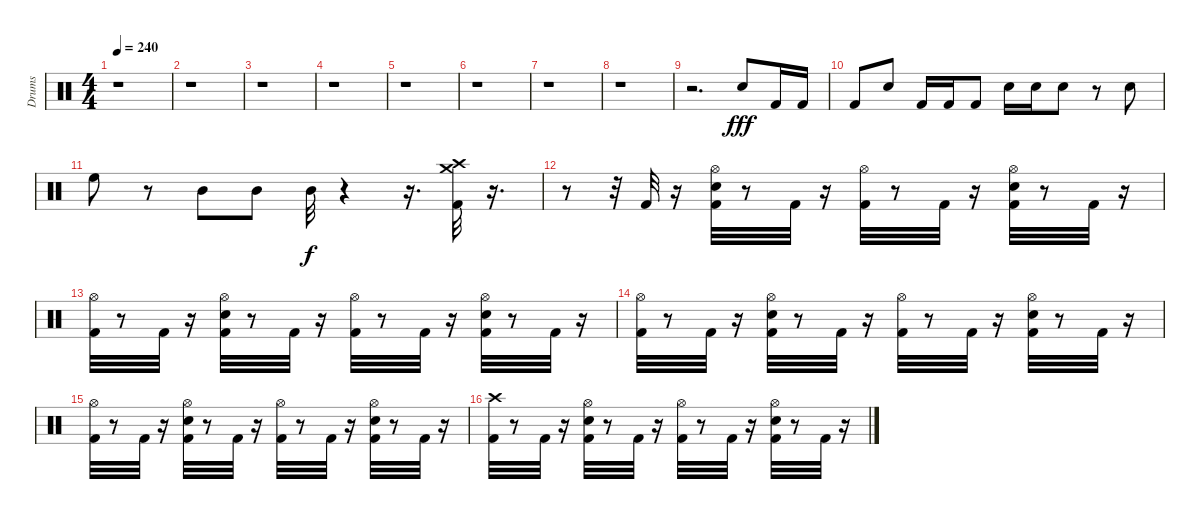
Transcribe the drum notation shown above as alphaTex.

\track ("Drums" "Drums") {instrument percussion}
\staff {score}
\articulation defaults
\ts (4 4)
\tempo 240
\clef neutral
\ks c
r.1{dy f} |
r.1 |
r.1 |
r.1 |
r.1 |
r.1 |
r.1 |
r.1 |
r.2{d} "Electric Snare (hit)".8{dy fff} "Kick (hit) 2".16 "Kick (hit) 2".16 |
"Kick (hit) 2".8 "Electric Snare (hit)".8 "Kick (hit) 2".16 "Kick (hit) 2".16 "Kick (hit) 2".8 "Electric Snare (hit)".16 "Electric Snare (hit)".16 "Electric Snare (hit)".8 r.8 "Electric Snare (hit)".8 |
"High Floor Tom (hit)".8 r.8 "Mid Tom (hit)".8 "Mid Tom (hit)".8 "Mid Tom (hit)".32{dy f} r.4 r.16{d} ("Crash medium (hit)" "Crash high (hit)" "Kick (hit) 2").32 r.16{d} |
r.8 r.32 "Kick (hit) 2".32 r.16 ("Electric Snare (hit)" "Hi-Hat (open)" "Kick (hit) 2").32 r.8 "Kick (hit) 2".32 r.16 ("Hi-Hat (open)" "Kick (hit) 2").32 r.8 "Kick (hit) 2".32 r.16 ("Kick (hit) 2" "Electric Snare (hit)" "Hi-Hat (open)").32 r.8 "Kick (hit) 2".32 r.16 |
("Kick (hit) 2" "Hi-Hat (open)").32 r.8 "Kick (hit) 2".32 r.16 ("Kick (hit) 2" "Electric Snare (hit)" "Hi-Hat (open)").32 r.8 "Kick (hit) 2".32 r.16 ("Kick (hit) 2" "Hi-Hat (open)").32 r.8 "Kick (hit) 2".32 r.16 ("Hi-Hat (open)" "Electric Snare (hit)" "Kick (hit) 2").32 r.8 "Kick (hit) 2".32 r.16 |
("Hi-Hat (open)" "Kick (hit) 2").32 r.8 "Kick (hit) 2".32 r.16 ("Kick (hit) 2" "Hi-Hat (open)" "Electric Snare (hit)").32 r.8 "Kick (hit) 2".32 r.16 ("Hi-Hat (open)" "Kick (hit) 2").32 r.8 "Kick (hit) 2".32 r.16 ("Electric Snare (hit)" "Kick (hit) 2" "Hi-Hat (open)").32 r.8 "Kick (hit) 2".32 r.16 |
("Hi-Hat (open)" "Kick (hit) 2").32 r.8 "Kick (hit) 2".32 r.16 ("Hi-Hat (open)" "Electric Snare (hit)" "Kick (hit) 2").32 r.8 "Kick (hit) 2".32 r.16 ("Hi-Hat (open)" "Kick (hit) 2").32 r.8 "Kick (hit) 2".32 r.16 ("Hi-Hat (open)" "Kick (hit) 2" "Electric Snare (hit)").32 r.8 "Kick (hit) 2".32 r.16 |
("Crash high (hit)" "Kick (hit) 2").32 r.8 "Kick (hit) 2".32 r.16 ("Electric Snare (hit)" "Kick (hit) 2" "Hi-Hat (open)").32 r.8 "Kick (hit) 2".32 r.16 ("Hi-Hat (open)" "Kick (hit) 2").32 r.8 "Kick (hit) 2".32 r.16 ("Kick (hit) 2" "Electric Snare (hit)" "Hi-Hat (open)").32 r.8 "Kick (hit) 2".32 r.16
